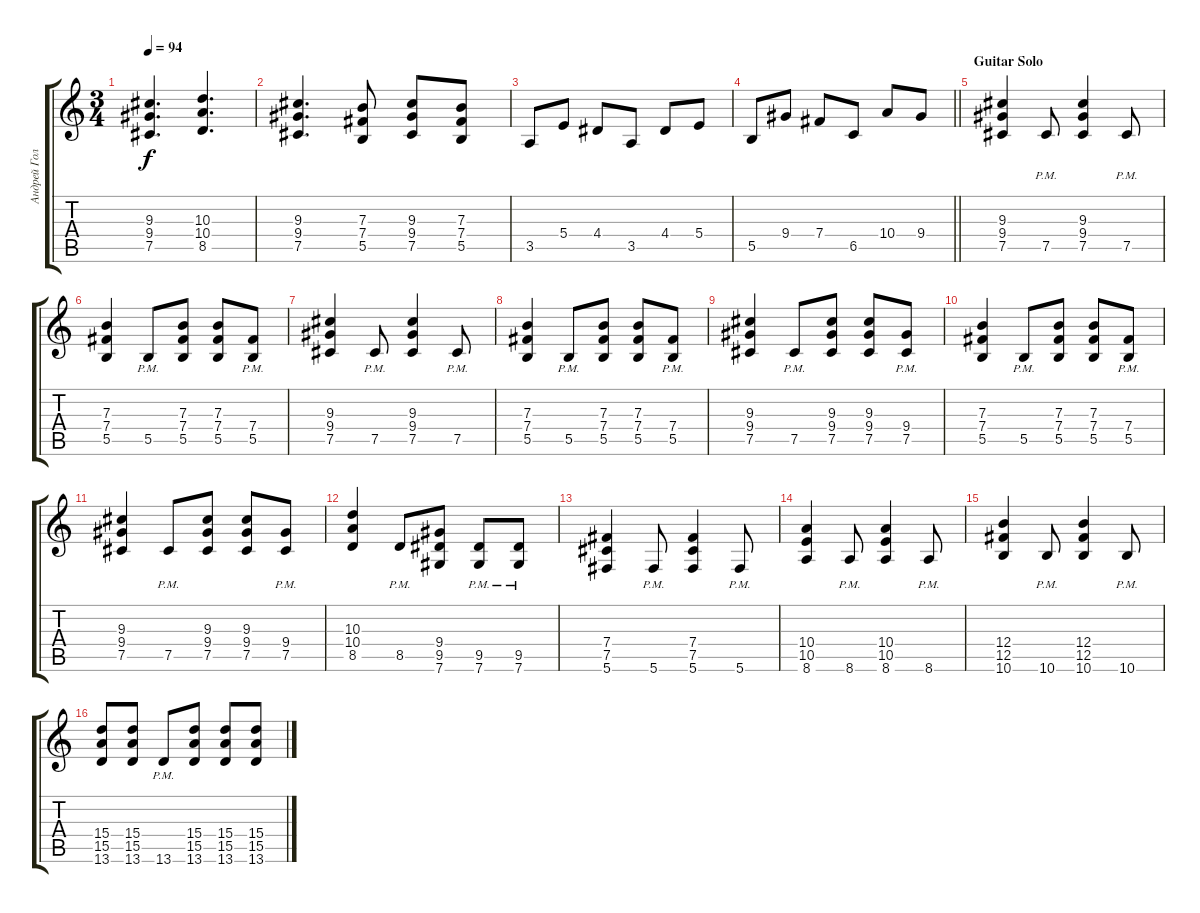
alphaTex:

\track ("Андрей Голованов" "Андрей Гол") {instrument electricguitarclean}
\staff {score tabs}
\tuning (Db4 Ab3 E3 B2 Gb2 Db2) {hide}
\ts (3 4)
\tempo 94
\clef g2
\ks c
(9.3 9.4 7.5).4{d dy f} (10.3 10.4 8.5).4{d} |
(9.3 9.4 7.5).4{d} (7.3 7.4 5.5).8 (9.3 9.4 7.5).8 (7.3 7.4 5.5).8 |
3.5.8 5.4.8 4.4.8 3.5.8 4.4.8 5.4.8 |
\barLineRight lightlight
5.5.8 9.4.8 7.4.8 6.5.8 10.4.8 9.4.8 |
\section ("" "Guitar Solo")
(9.3 9.4 7.5).4 7.5{pm}.8 (9.3 9.4 7.5).4 7.5{pm}.8 |
(7.3 7.4 5.5).4 5.5{pm}.8 (7.3 7.4 5.5).8 (7.3 7.4 5.5).8 (7.4{pm} 5.5{pm}).8 |
(9.3 9.4 7.5).4 7.5{pm}.8 (9.3 9.4 7.5).4 7.5{pm}.8 |
(7.3 7.4 5.5).4 5.5{pm}.8 (7.3 7.4 5.5).8 (7.3 7.4 5.5).8 (7.4{pm} 5.5{pm}).8 |
(9.3 9.4 7.5).4 7.5{pm}.8 (9.3 9.4 7.5).8 (9.3 9.4 7.5).8 (9.4{pm} 7.5{pm}).8 |
(7.3 7.4 5.5).4 5.5{pm}.8 (7.3 7.4 5.5).8 (7.3 7.4 5.5).8 (7.4{pm} 5.5{pm}).8 |
(9.3 9.4 7.5).4 7.5{pm}.8 (9.3 9.4 7.5).8 (9.3 9.4 7.5).8 (9.4{pm} 7.5{pm}).8 |
(10.3 10.4 8.5).4 8.5{pm}.8 (9.4 9.5 7.6).8 (9.5{pm} 7.6{pm}).8 (9.5{pm} 7.6{pm}).8 |
(7.4 7.5 5.6).4 5.6{pm}.8 (7.4 7.5 5.6).4 5.6{pm}.8 |
(10.4 10.5 8.6).4 8.6{pm}.8 (10.4 10.5 8.6).4 8.6{pm}.8 |
(12.4 12.5 10.6).4 10.6{pm}.8 (12.4 12.5 10.6).4 10.6{pm}.8 |
(15.4 15.5 13.6).8 (15.4 15.5 13.6).8 13.6{pm}.8 (15.4 15.5 13.6).8 (15.4 15.5 13.6).8 (15.4 15.5 13.6).8
